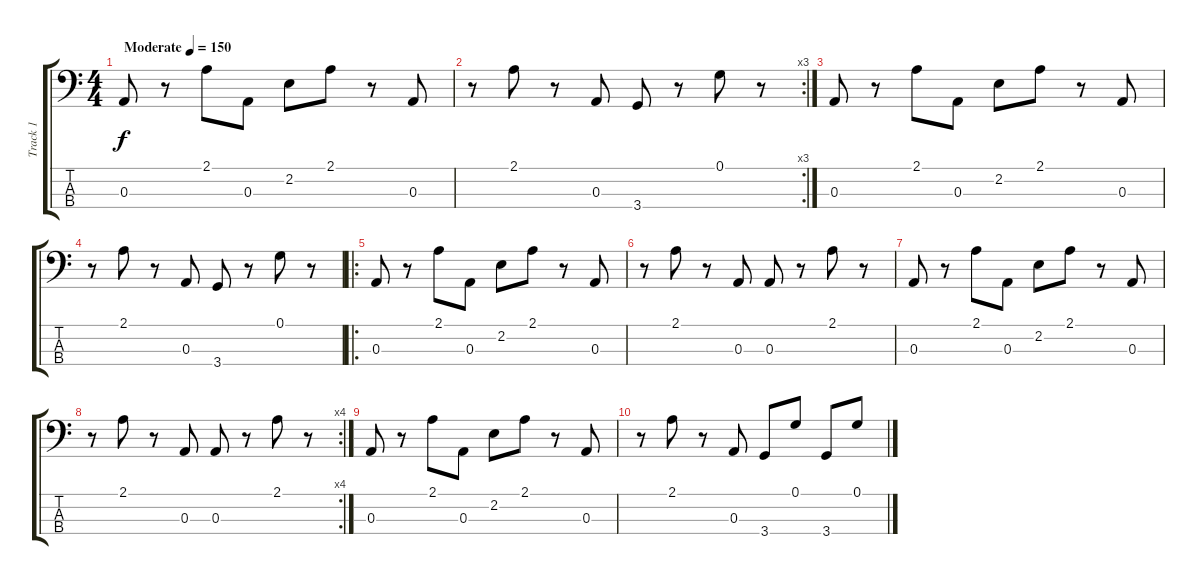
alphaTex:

\track ("Track 1" "Track 1") {instrument electricbassfinger}
\staff {score tabs}
\tuning (G2 D2 A1 E1) {hide}
\ts (4 4)
\tempo (150 "Moderate")
\clef f4
\ks c
0.3.8{dy f instrument electricbassfinger} r.8 2.1.8 0.3.8 2.2.8 2.1.8 r.8 0.3.8 |
\rc 3
r.8 2.1.8 r.8 0.3.8 3.4.8 r.8 0.1.8 r.8 |
0.3.8 r.8 2.1.8 0.3.8 2.2.8 2.1.8 r.8 0.3.8 |
r.8 2.1.8 r.8 0.3.8 3.4.8 r.8 0.1.8 r.8 |
\ro
0.3.8 r.8 2.1.8 0.3.8 2.2.8 2.1.8 r.8 0.3.8 |
r.8 2.1.8 r.8 0.3.8 0.3.8 r.8 2.1.8 r.8 |
0.3.8 r.8 2.1.8 0.3.8 2.2.8 2.1.8 r.8 0.3.8 |
\rc 4
r.8 2.1.8 r.8 0.3.8 0.3.8 r.8 2.1.8 r.8 |
0.3.8 r.8 2.1.8 0.3.8 2.2.8 2.1.8 r.8 0.3.8 |
r.8 2.1.8 r.8 0.3.8 3.4.8 0.1.8 3.4.8 0.1.8
